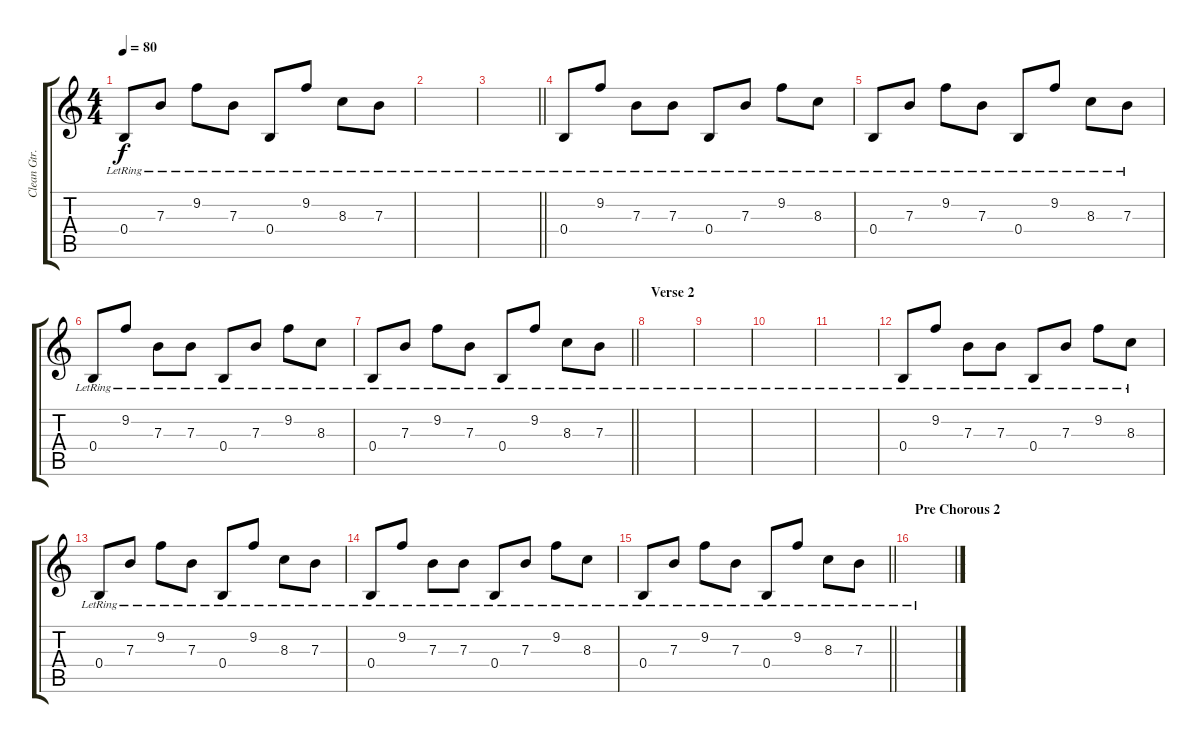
\track ("Clean Gtr. 2" "Clean Gtr.") {instrument electricguitarclean}
\staff {score tabs}
\tuning (Db4 Ab3 E3 B2 Gb2 B1) {hide}
\ts (4 4)
\tempo 80
\clef g2
\ks c
0.4{lr}.8{dy f} 7.3{lr}.8 9.2{lr}.8 7.3{lr}.8 0.4{lr}.8 9.2{lr}.8 8.3{lr}.8 7.3{lr}.8 |
|
\barLineRight lightlight
|
\section ("" "")
0.4{lr}.8 9.2{lr}.8 7.3{lr}.8 7.3{lr}.8 0.4{lr}.8 7.3{lr}.8 9.2{lr}.8 8.3{lr}.8 |
0.4{lr}.8 7.3{lr}.8 9.2{lr}.8 7.3{lr}.8 0.4{lr}.8 9.2{lr}.8 8.3{lr}.8 7.3{lr}.8 |
0.4{lr}.8 9.2{lr}.8 7.3{lr}.8 7.3{lr}.8 0.4{lr}.8 7.3{lr}.8 9.2{lr}.8 8.3{lr}.8 |
\barLineRight lightlight
0.4{lr}.8 7.3{lr}.8 9.2{lr}.8 7.3{lr}.8 0.4{lr}.8 9.2{lr}.8 8.3{lr}.8 7.3{lr}.8 |
\section ("" "Verse 2")
|
|
|
|
0.4{lr}.8 9.2{lr}.8 7.3{lr}.8 7.3{lr}.8 0.4{lr}.8 7.3{lr}.8 9.2{lr}.8 8.3{lr}.8 |
0.4{lr}.8 7.3{lr}.8 9.2{lr}.8 7.3{lr}.8 0.4{lr}.8 9.2{lr}.8 8.3{lr}.8 7.3{lr}.8 |
0.4{lr}.8 9.2{lr}.8 7.3{lr}.8 7.3{lr}.8 0.4{lr}.8 7.3{lr}.8 9.2{lr}.8 8.3{lr}.8 |
\barLineRight lightlight
0.4{lr}.8 7.3{lr}.8 9.2{lr}.8 7.3{lr}.8 0.4{lr}.8 9.2{lr}.8 8.3{lr}.8 7.3{lr}.8 |
\section ("" "Pre Chorous 2")
